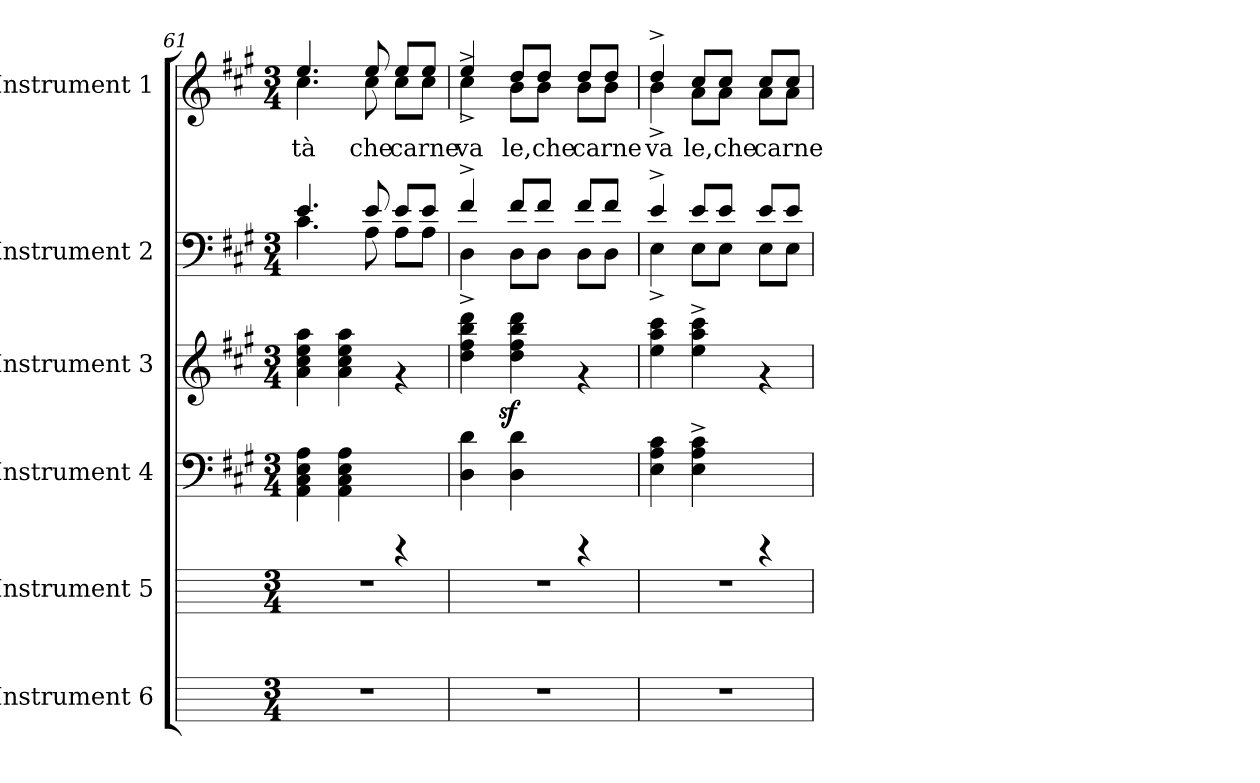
**kern	**kern	**kern	**dynam	**kern	**kern	**kern	**text
*part6	*part5	*part4	*part4	*part3	*part2	*part1	*part1
*staff6	*staff5	*staff4	*staff4	*staff3	*staff2	*staff1	*staff1
*I"Instrument 6	*I"Instrument 5	*I"Instrument 4	*	*I"Instrument 3	*I"Instrument 2	*I"Instrument 1	*
*	*	*clefF4	*	*clefG2	*clefF4	*clefG2	*
*k[]	*k[]	*k[f#c#g#]	*	*k[f#c#g#]	*k[f#c#g#]	*k[f#c#g#]	*
*C:	*C:	*A:	*	*A:	*A:	*A:	*
*M3/4	*M3/4	*M3/4	*	*M3/4	*M3/4	*M3/4	*
=61	=61	=61	=61	=61	=61	=61	=61
*	*	*	*	*	*^	*^	*
!	!	!	!	!	!	!	!	!	!LO:LY:b:cj
2.r	2.r	4A\ 4E\ 4C#\ 4AA\	.	4aa\ 4ee\ 4cc#\ 4a\	4.e/	4.c#\	4.ee/	4.cc#\	tà
.	.	4A\ 4E\ 4C#\ 4AA\	.	4aa\ 4ee\ 4cc#\ 4a\	.	.	.	.	.
!	!	!	!	!	!	!	!	!	!LO:LY:b:cj
.	.	.	.	.	8e/	8A\	8ee/	8cc#\	che
!	!	!	!	!	!	!	!	!	!LO:LY:b:cj
.	.	4rCCC	.	4rf	8e/L	8A\L	8ee/L	8cc#\L	carne
!	!	!	!	!	!	!	!	!	!LO:LY:b:cj
.	.	.	.	.	8e/J	8A\J	8ee/J	8cc#\J	.
=62	=62	=62	=62	=62	=62	=62	=62	=62	=62
!	!	!	!	!	!	!	!	!	!LO:LY:b:cj
*	*	*^	*	*	*	*	*	*	*
2.r	2.r	4d\ 4D\	8..ryy	.	4ddd\ 4bb\ 4ff#\ 4dd\	4f#^>/	4D^<\	4cc#^<\	4ee^>/	va
!	!	!	!	!LO:DY:a	!	!	!	!	!	!
.	.	.	2ryy	sf	.	.	.	.	.	.
!	!	!	!	!	!	!	!	!	!	!LO:LY:b:cj
.	.	4d\ 4D\	.	.	4ddd\ 4bb\ 4ff#\ 4dd\	8f#/L	8D\L	8dd/L	8b\L	le,
!	!	!	!	!	!	!	!	!	!	!LO:LY:b:cj
.	.	.	.	.	.	8f#/J	8D\J	8dd/J	8b\J	che
!	!	!	!	!	!	!	!	!	!	!LO:LY:b:cj
.	.	4rCCC	.	.	4rf	8f#/L	8D\L	8dd/L	8b\L	carne
!	!	!	!	!	!	!	!	!	!	!LO:LY:b:cj
.	.	.	.	.	.	8f#/J	8D\J	8dd/J	8b\J	.
.	.	.	32ryy	.	.	.	.	.	.	.
=63	=63	=63	=63	=63	=63	=63	=63	=63	=63	=63
!	!	!	!	!	!	!	!	!	!	!LO:LY:b:cj
*	*	*v	*v	*	*	*	*	*	*	*
2.r	2.r	4c#\ 4A\ 4E\	.	4ccc#\ 4aa\ 4ee\	4e^>/	4E^<\	4dd^>/	4b^<\	va
!	!	!	!	!	!	!	!	!	!LO:LY:b:cj
.	.	4c#\^> 4A\^> 4E\^>	.	4ccc#\^> 4aa\^> 4ee\^>	8e/L	8E\L	8cc#/L	8a\L	le,
!	!	!	!	!	!	!	!	!	!LO:LY:b:cj
.	.	.	.	.	8e/J	8E\J	8cc#/J	8a\J	che
!	!	!	!	!	!	!	!	!	!LO:LY:b:cj
.	.	4rCCC	.	4rf	8e/L	8E\L	8cc#/L	8a\L	carne
!	!	!	!	!	!	!	!	!	!LO:LY:b:cj
.	.	.	.	.	8e/J	8E\J	8cc#/J	8a\J	.
*	*	*	*	*	*v	*v	*	*	*
*	*	*	*	*	*	*v	*v	*
=	=	=	=	=	=	=	=
*-	*-	*-	*-	*-	*-	*-	*-
